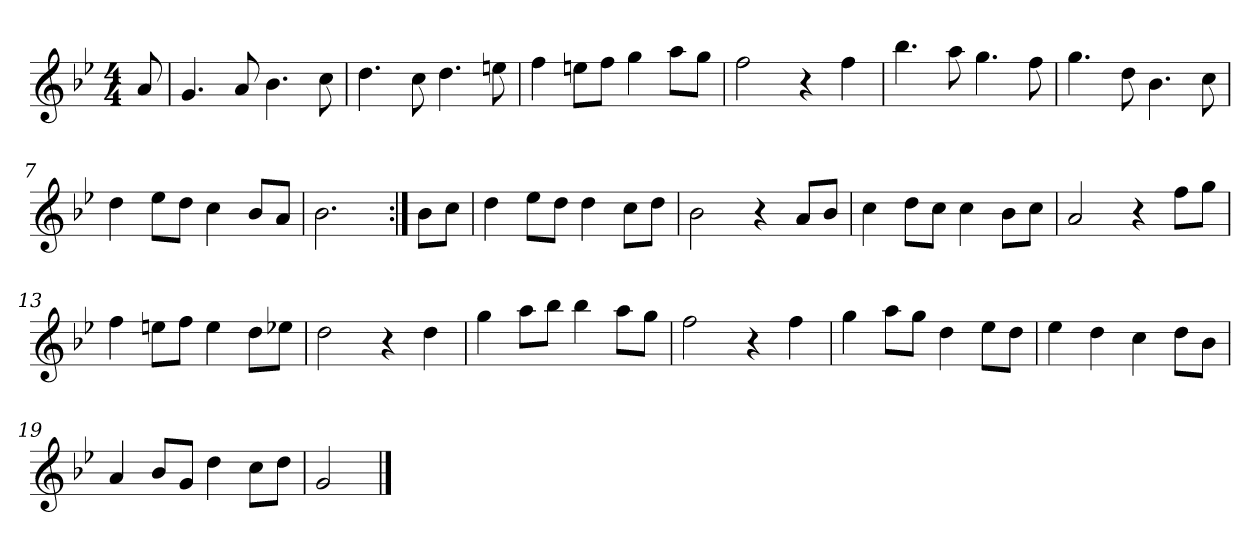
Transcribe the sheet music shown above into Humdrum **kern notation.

**kern
*part1
*staff1
*clefG2
*k[b-e-]
*g:
*M4/4
*MM120
=
8a
=1
4.g
8a
4.b-
8cc
=2
4.dd
8cc
4.dd
8een
=3
4ff
8een\L
8ff\J
4gg
8aa\L
8gg\J
=4
2ff
4r
4ff
=5
4.bb-
8aa
4.gg
8ff
=6
4.gg
8dd
4.b-
8cc
=7
4dd
8ee-\L
8dd\J
4cc
8b-/L
8a/J
=8
2.b-
=:|!
8b-\L
8cc\J
=9
4dd
8ee-\L
8dd\J
4dd
8cc\L
8dd\J
=10
2b-
4r
8a/L
8b-/J
=11
4cc
8dd\L
8cc\J
4cc
8b-\L
8cc\J
=12
2a
4r
8ff\L
8gg\J
=13
4ff
8een\L
8ff\J
4ee
8dd\L
8ee-X\J
=14
2dd
4r
4dd
=15
4gg
8aa\L
8bb-\J
4bb-
8aa\L
8gg\J
=16
2ff
4r
4ff
=17
4gg
8aa\L
8gg\J
4dd
8ee-\L
8dd\J
=18
4ee-
4dd
4cc
8dd\L
8b-\J
=19
4a
8b-/L
8g/J
4dd
8cc\L
8dd\J
=20
2g
==
*-
